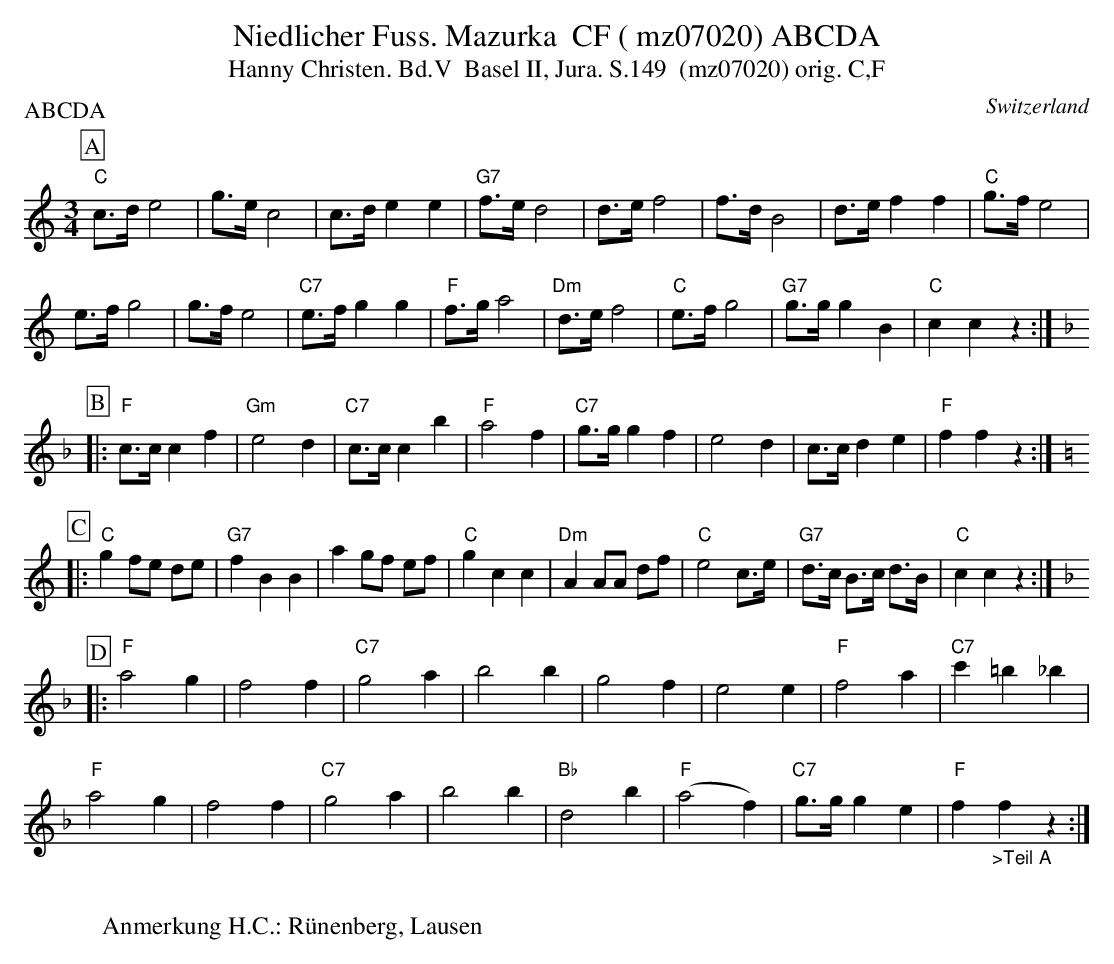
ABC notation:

X:1
T:Niedlicher Fuss. Mazurka  CF ( mz07020) ABCDA
T:Hanny Christen. Bd.V  Basel II, Jura. S.149  (mz07020) orig. C,F
P:ABCDA
M:3/4
L:1/8
O:Switzerland
K:C major
[P:A] "C"c>de4 | g>ec4 | c>de2e2 | "G7"f>ed4 | d>ef4 | f>dB4 | d>ef2f2 | "C"g>fe4 |
e>fg4 | g>fe4 | "C7"e>fg2g2 | "F"f>ga4 | "Dm"d>ef4 | "C"e>fg4 | "G7"g>gg2B2 |  "C"c2c2z2 :| [K:F]
[P:B] |: "F"c>c c2f2 | "Gm"e4d2 | "C7"c>cc2b2 | "F"a4f2 | "C7"g>gg2f2 | e4d2 | c>cd2e2 | "F"f2f2z2 :| [K:C]
[P:C] |: "C"g2fe de | "G7"f2B2B2 | a2gf ef | "C"g2c2c2 | "Dm"A2AA df | "C"e4 c>e | "G7"d>c B>c d>B | "C"c2c2z2 :| [K:F]
[P:D] |: [L:1/4] "F"a2g | f2f | "C7"g2a | b2b | g2f | e2e | "F"f2a | "C7"c'=b_b |
"F"a2g | f2f | "C7"g2a | b2b | "Bb"d2b | ("F"a2f) | "C7"g/>g/ ge | "F"f"_>Teil A"fz :|
W:
W:Anmerkung H.C.: Rünenberg, Lausen
